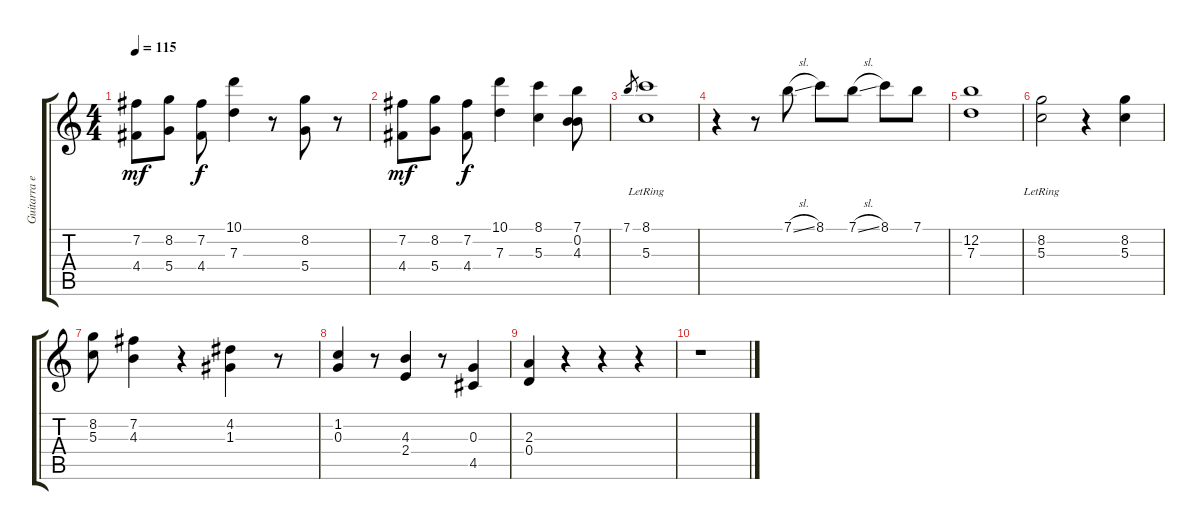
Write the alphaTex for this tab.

\track ("Guitarra eléctrica" "Guitarra e") {instrument electricguitarclean}
\staff {score tabs}
\tuning (E4 B3 G3 D3 A2 E2) {hide}
\ts (4 4)
\tempo 115
\clef g2
\ks c
(7.2 4.4).8{dy mf volume 8} (8.2 5.4).8{volume 9} (7.2 4.4).8{dy f volume 9} (10.1 7.3).4{volume 9} r.8 (8.2 5.4).8{volume 9} r.8 |
(7.2 4.4).8{dy mf volume 8} (8.2 5.4).8{volume 7} (7.2 4.4).8{dy f volume 8} (10.1 7.3).4{volume 10} (8.1 5.3).4{volume 10} (7.1 0.2 4.3).8{volume 10} |
7.1.8{gr} (8.1{lr} 5.3{lr}).1{volume 10} |
r.4 r.8 7.1{sl}.8{volume 9} 8.1.8{volume 10} 7.1{sl}.8{volume 10} 8.1.8{volume 9} 7.1.8{volume 9} |
(12.2 7.3).1{volume 7} |
(8.2{lr} 5.3{lr}).2{volume 10} r.4 (8.2 5.3).4 |
(8.2 5.3).8 (7.2 4.3).4 r.4 (4.2 1.3).4 r.8 |
(1.2 0.3).4{volume 6} r.8 (4.3 2.4).4{volume 7} r.8 (0.3 4.5).4{volume 8} |
(2.3 0.4).4{volume 9} r.4 r.4 r.4 |
r.1
